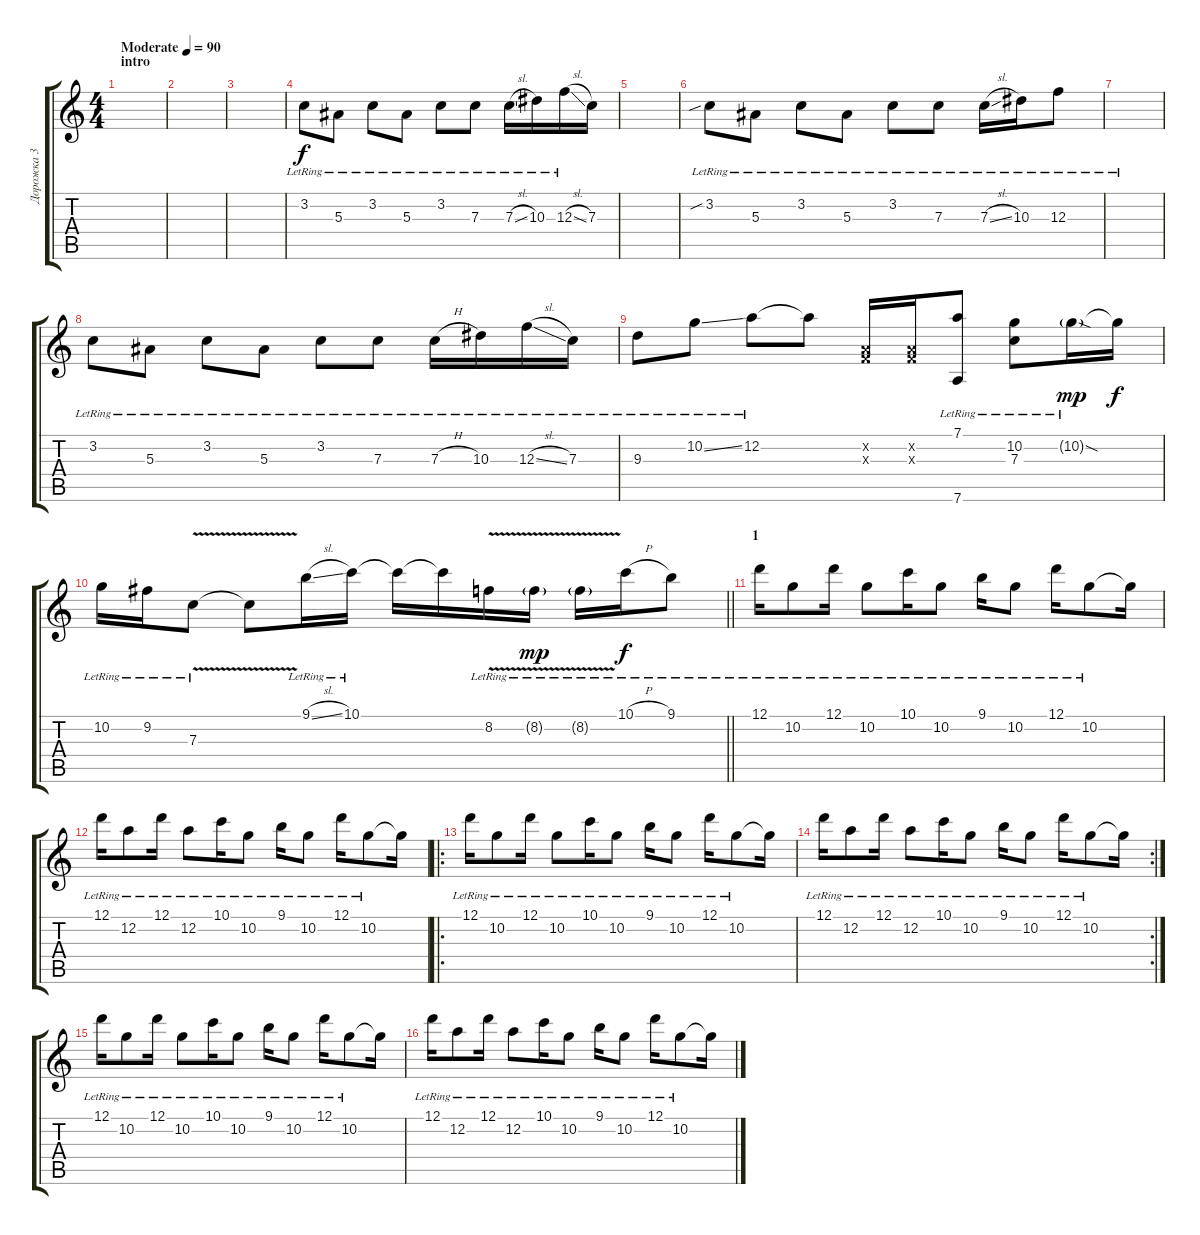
\track ("Дорожка 3" "Дорожка 3") {instrument acousticguitarsteel}
\staff {score tabs}
\tuning (D4 A3 F3 C3 G2 D2) {hide}
\ts (4 4)
\section ("" "intro")
\tempo (90 "Moderate")
\clef g2
\ks c
|
|
|
3.2{lr}.8{volume 10 balance 0} 5.3{lr}.8 3.2{lr}.8 5.3{lr}.8 3.2{lr}.8 7.3{lr}.8 7.3{sl lr}.16 10.3{lr}.16 12.3{sl lr}.16 7.3.16 |
|
3.2{sib lr}.8 5.3{lr}.8 3.2{lr}.8 5.3{lr}.8 3.2{lr}.8 7.3{lr}.8 7.3{sl lr}.16 10.3{lr}.16 12.3{lr}.8 |
|
3.2{lr}.8 5.3{lr}.8 3.2{lr}.8 5.3{lr}.8 3.2{lr}.8 7.3{lr}.8 7.3{h lr}.16 10.3{lr}.16 12.3{sl lr}.16 7.3{lr}.16 |
9.3{lr}.8{volume 13} 10.2{ss lr}.8 12.2{lr}.8 12.2{t}.8 (0.2{x} 0.3{x}).16 (0.2{x} 0.3{x}).16 (7.1{lr} 7.6{lr}).8 (10.2{lr} 7.3{lr}).8 10.2{sod g lr}.16{dy mp} 10.2{t}.16{dy f} |
\barLineRight lightlight
10.2{lr}.16 9.2{lr}.16 7.3{v lr}.8 7.3{t}.8 9.1{sl lr}.16 10.1{lr}.16 10.1{t}.16 10.1{t}.16 8.2{v lr}.16 8.2{v g lr}.16{dy mp} 8.2{v g lr}.16 10.1{h lr}.16{dy f} 9.1{lr}.8 |
\section ("" "1")
12.1{lr}.16{balance 14} 10.2{lr}.8 12.1{lr}.16 10.2{lr}.8 10.1{lr}.16 10.2{lr}.8 9.1{lr}.16 10.2{lr}.8 12.1{lr}.16 10.2{lr}.8 10.2{t}.16 |
12.1{lr}.16 12.2{lr}.8 12.1{lr}.16 12.2{lr}.8 10.1{lr}.16 10.2{lr}.8 9.1{lr}.16 10.2{lr}.8 12.1{lr}.16 10.2{lr}.8 10.2{t}.16 |
\ro
12.1{lr}.16 10.2{lr}.8 12.1{lr}.16 10.2{lr}.8 10.1{lr}.16 10.2{lr}.8 9.1{lr}.16 10.2{lr}.8 12.1{lr}.16 10.2{lr}.8 10.2{t}.16 |
\rc 2
12.1{lr}.16 12.2{lr}.8 12.1{lr}.16 12.2{lr}.8 10.1{lr}.16 10.2{lr}.8 9.1{lr}.16 10.2{lr}.8 12.1{lr}.16 10.2{lr}.8 10.2{t}.16 |
12.1{lr}.16 10.2{lr}.8 12.1{lr}.16 10.2{lr}.8 10.1{lr}.16 10.2{lr}.8 9.1{lr}.16 10.2{lr}.8 12.1{lr}.16 10.2{lr}.8 10.2{t}.16 |
12.1{lr}.16 12.2{lr}.8 12.1{lr}.16 12.2{lr}.8 10.1{lr}.16 10.2{lr}.8 9.1{lr}.16 10.2{lr}.8 12.1{lr}.16 10.2{lr}.8 10.2{t}.16
